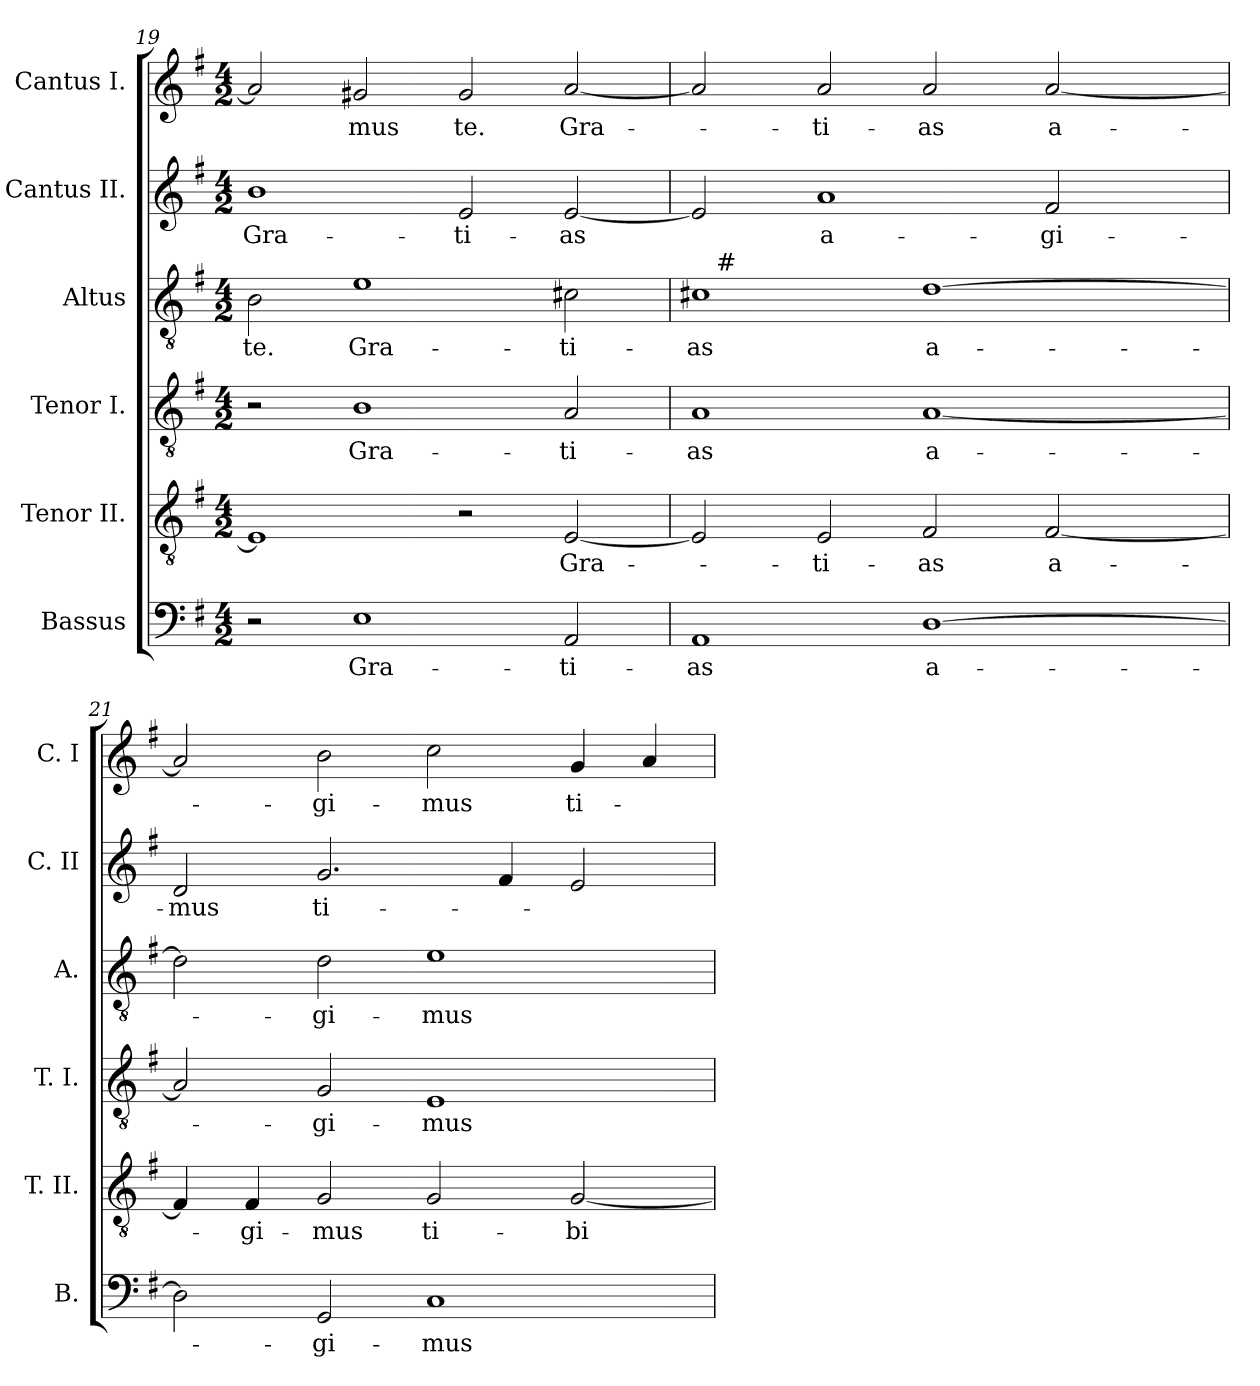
**kern	**text	**kern	**text	**kern	**text	**kern	**text	**kern	**text	**kern	**text
*part6	*part6	*part5	*part5	*part4	*part4	*part3	*part3	*part2	*part2	*part1	*part1
*staff6	*staff6	*staff5	*staff5	*staff4	*staff4	*staff3	*staff3	*staff2	*staff2	*staff1	*staff1
*I"Bassus	*	*I"Tenor II.	*	*I"Tenor I.	*	*I"Altus	*	*I"Cantus II.	*	*I"Cantus I.	*
*I'B.	*	*I'T. II.	*	*I'T. I.	*	*I'A.	*	*I'C. II	*	*I'C. I	*
*clefF4	*	*clefGv2	*	*clefGv2	*	*clefGv2	*	*clefG2	*	*clefG2	*
*	*	*ITrd7c12	*	*ITrd7c12	*	*ITrd7c12	*	*	*	*	*
*k[f#]	*	*k[f#]	*	*k[f#]	*	*k[f#]	*	*k[f#]	*	*k[f#]	*
*G:	*	*G:	*	*G:	*	*G:	*	*G:	*	*G:	*
*M4/2	*	*M4/2	*	*M4/2	*	*M4/2	*	*M4/2	*	*M4/2	*
=19	=19	=19	=19	=19	=19	=19	=19	=19	=19	=19	=19
!	!	!	!	!	!	!	!LO:LY:b:color=#000000	!	!	!	!
!	!	!	!	!	!	!	!	!	!LO:LY:b:color=#000000	!	!
2r	.	1EEi]	.	2r	.	2BBi\	te.	1bi	Gra-	2ai/]	.
!	!LO:LY:b:color=#000000	!	!	!	!	!	!	!	!	!	!
!	!	!	!	!	!LO:LY:b:color=#000000	!	!	!	!	!	!
!	!	!	!	!	!	!	!LO:LY:b:color=#000000	!	!	!	!
!	!	!	!	!	!	!	!	!	!	!	!LO:LY:b:color=#000000
1Ei	Gra-	.	.	1BBi	Gra-	1Ei	Gra-	.	.	2g#Xi/	-mus
!	!	!	!	!	!	!	!	!	!LO:LY:b:color=#000000	!	!
!	!	!	!	!	!	!	!	!	!	!	!LO:LY:b:color=#000000
.	.	2r	.	.	.	.	.	2ei/	-ti-	2g#i/	te.
!	!LO:LY:b:color=#000000	!	!	!	!	!	!	!	!	!	!
!	!	!	!LO:LY:b:color=#000000	!	!	!	!	!	!	!	!
!	!	!	!	!	!LO:LY:b:color=#000000	!	!	!	!	!	!
!	!	!	!	!	!	!	!LO:LY:b:color=#000000	!	!	!	!
!	!	!	!	!	!	!	!	!	!LO:LY:b:color=#000000	!	!
!	!	!	!	!	!	!	!	!	!	!	!LO:LY:b:color=#000000
2AAi/	-ti-	[2EEi/	Gra-	2AAi/	-ti-	2C#Xi\	-ti-	[2ei/	-as	[2ai/	Gra-
=20	=20	=20	=20	=20	=20	=20	=20	=20	=20	=20	=20
!	!LO:LY:b:color=#000000	!	!	!	!	!	!	!	!	!	!
!	!	!	!	!	!LO:LY:b:color=#000000	!	!	!	!	!	!
!	!	!	!	!	!	!	!LO:LY:b:color=#000000	!	!	!	!
*	*	*	*	*	*	*^	*	*	*	*	*
1AAi	-as	2EEi/]	.	1AAi	-as	1C#i	32ryy	-as	2ei/]	.	2ai/]	.
.	.	.	.	.	.	.	256ryy	.	.	.	.	.
!	!	!	!	!	!	!	!LO:TX:a:t=#	!	!	!	!	!
.	.	.	.	.	.	.	1ryy	.	.	.	.	.
!	!	!	!LO:LY:b:color=#000000	!	!	!	!	!	!	!	!	!
!	!	!	!	!	!	!	!	!	!	!LO:LY:b:color=#000000	!	!
!	!	!	!	!	!	!	!	!	!	!	!	!LO:LY:b:color=#000000
.	.	2EEi/	-ti-	.	.	.	.	.	1ai	a-	2ai/	-ti-
!	!LO:LY:b:color=#000000	!	!	!	!	!	!	!	!	!	!	!
!	!	!	!LO:LY:b:color=#000000	!	!	!	!	!	!	!	!	!
!	!	!	!	!	!LO:LY:b:color=#000000	!	!	!	!	!	!	!
!	!	!	!	!	!	!	!	!LO:LY:b:color=#000000	!	!	!	!
!	!	!	!	!	!	!	!	!	!	!	!	!LO:LY:b:color=#000000
[1Di	a-	2FF#i/	-as	[1AAi	a-	[1Di	.	a-	.	.	2ai/	-as
.	.	.	.	.	.	.	2ryy	.	.	.	.	.
!	!	!	!LO:LY:b:color=#000000	!	!	!	!	!	!	!	!	!
!	!	!	!	!	!	!	!	!	!	!LO:LY:b:color=#000000	!	!
!	!	!	!	!	!	!	!	!	!	!	!	!LO:LY:b:color=#000000
.	.	[2FF#i/	a-	.	.	.	.	.	2f#i/	-gi-	[2ai/	a-
.	.	.	.	.	.	.	4ryy	.	.	.	.	.
.	.	.	.	.	.	.	8ryy	.	.	.	.	.
.	.	.	.	.	.	.	16ryy	.	.	.	.	.
.	.	.	.	.	.	.	64..ryy	.	.	.	.	.
*	*	*	*	*	*	*v	*v	*	*	*	*	*
!!LO:LB:g=z
=21	=21	=21	=21	=21	=21	=21	=21	=21	=21	=21	=21
*	*	*	*	*	*	*^	*	*	*	*	*
!	!	!	!	!	!	!	!	!	!	!LO:LY:b:color=#000000	!	!
*	*	*	*	*	*	*v	*v	*	*	*	*	*
2Di\]	.	4FF#i/]	.	2AAi/]	.	2Di\]	.	2di/	-mus	2ai/]	.
!	!	!	!LO:LY:b:color=#000000	!	!	!	!	!	!	!	!
.	.	4FF#i/	-gi-	.	.	.	.	.	.	.	.
!	!LO:LY:b:color=#000000	!	!	!	!	!	!	!	!	!	!
!	!	!	!LO:LY:b:color=#000000	!	!	!	!	!	!	!	!
!	!	!	!	!	!LO:LY:b:color=#000000	!	!	!	!	!	!
!	!	!	!	!	!	!	!LO:LY:b:color=#000000	!	!	!	!
!	!	!	!	!	!	!	!	!	!LO:LY:b:color=#000000	!	!
!	!	!	!	!	!	!	!	!	!	!	!LO:LY:b:color=#000000
2GGi/	-gi-	2GGi/	-mus	2GGi/	-gi-	2Di\	-gi-	2.gi/	ti-	2bi\	-gi-
!	!LO:LY:b:color=#000000	!	!	!	!	!	!	!	!	!	!
!	!	!	!LO:LY:b:color=#000000	!	!	!	!	!	!	!	!
!	!	!	!	!	!LO:LY:b:color=#000000	!	!	!	!	!	!
!	!	!	!	!	!	!	!LO:LY:b:color=#000000	!	!	!	!
!	!	!	!	!	!	!	!	!	!	!	!LO:LY:b:color=#000000
1Ci	-mus	2GGi/	ti-	1EEi	-mus	1Ei	-mus	.	.	2cci\	-mus
.	.	.	.	.	.	.	.	4f#i/	.	.	.
!	!	!	!LO:LY:b:color=#000000	!	!	!	!	!	!	!	!
!	!	!	!	!	!	!	!	!	!	!	!LO:LY:b:color=#000000
.	.	[2GGi/	-bi	.	.	.	.	2ei/	.	4gi/	ti-
.	.	.	.	.	.	.	.	.	.	4ai/	.
=	=	=	=	=	=	=	=	=	=	=	=
*-	*-	*-	*-	*-	*-	*-	*-	*-	*-	*-	*-
